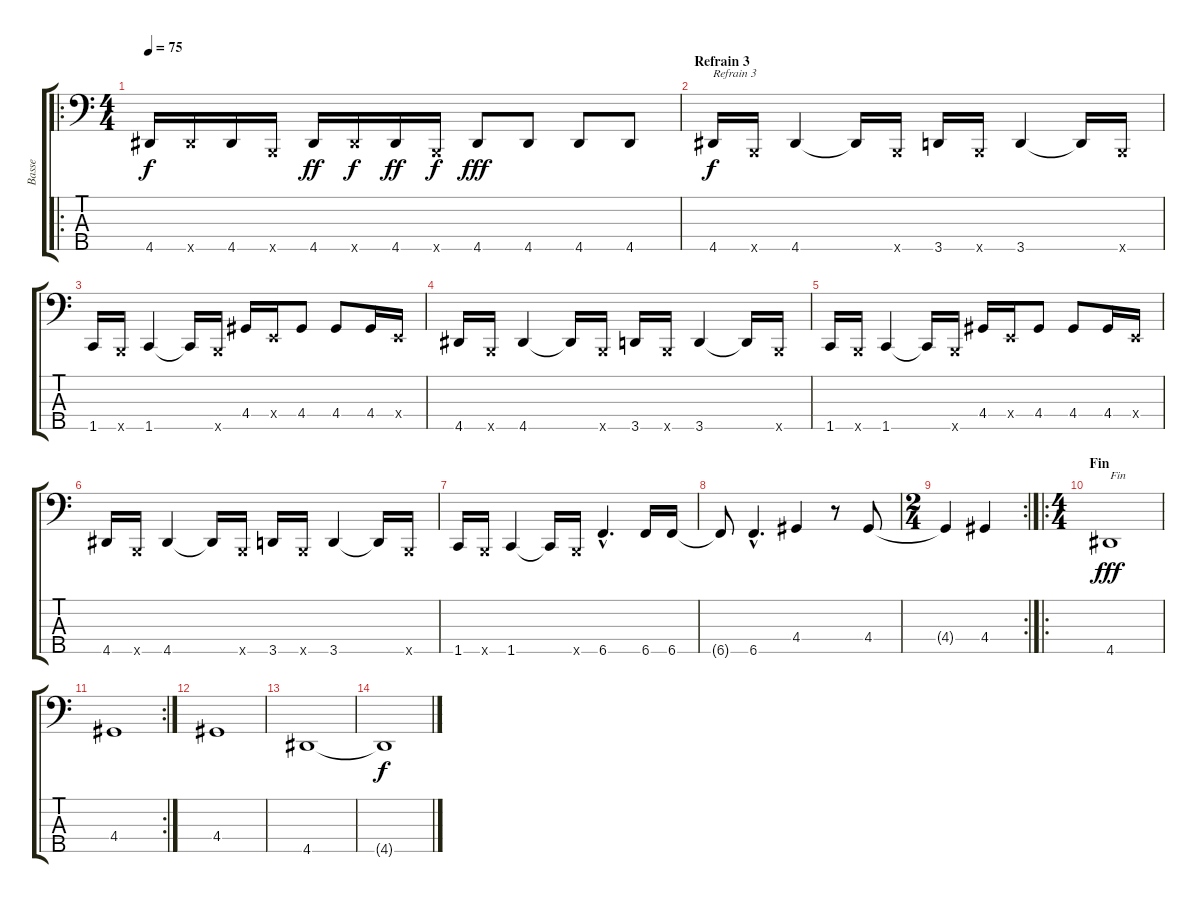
\track ("Basse" "Basse") {instrument electricbassfinger}
\staff {score tabs}
\tuning (G2 D2 A1 E1 B0) {hide}
\ro
\ts (4 4)
\tempo 75
\clef f4
\ks c
4.5.16{dy f} 4.5{x}.16 4.5.16 0.5{x}.16 4.5.16{dy ff} 4.5{x}.16{dy f} 4.5.16{dy ff} 0.5{x}.16{dy f} 4.5.8{dy fff} 4.5.8 4.5.8 4.5.8 |
\section ("" "Refrain 3")
4.5.16{txt "Refrain 3" dy f} 0.5{x}.16 4.5.4 4.5{t}.16 0.5{x}.16 3.5.16 0.5{x}.16 3.5.4 3.5{t}.16 0.5{x}.16 |
1.5.16 0.5{x}.16 1.5.4 1.5{t}.16 0.5{x}.16 4.4.16 0.4{x}.16 4.4.8 4.4.8 4.4.16 0.4{x}.16 |
4.5.16 0.5{x}.16 4.5.4 4.5{t}.16 0.5{x}.16 3.5.16 0.5{x}.16 3.5.4 3.5{t}.16 0.5{x}.16 |
1.5.16 0.5{x}.16 1.5.4 1.5{t}.16 0.5{x}.16 4.4.16 0.4{x}.16 4.4.8 4.4.8 4.4.16 0.4{x}.16 |
4.5.16 0.5{x}.16 4.5.4 4.5{t}.16 0.5{x}.16 3.5.16 0.5{x}.16 3.5.4 3.5{t}.16 0.5{x}.16 |
1.5.16 0.5{x}.16 1.5.4 1.5{t}.16 0.5{x}.16 6.5{hac}.4{d} 6.5.16 6.5.16 |
6.5{t}.8 6.5{hac}.4{d} 4.4.4 r.8 4.4.8 |
\rc 2
\ts (2 4)
4.4{t}.4 4.4.4 |
\ro
\ts (4 4)
\section ("" "Fin")
4.5.1{txt "Fin" dy fff} |
\rc 2
4.4.1 |
4.4.1 |
4.5.1{volume 0} |
4.5{t}.1{dy f}
